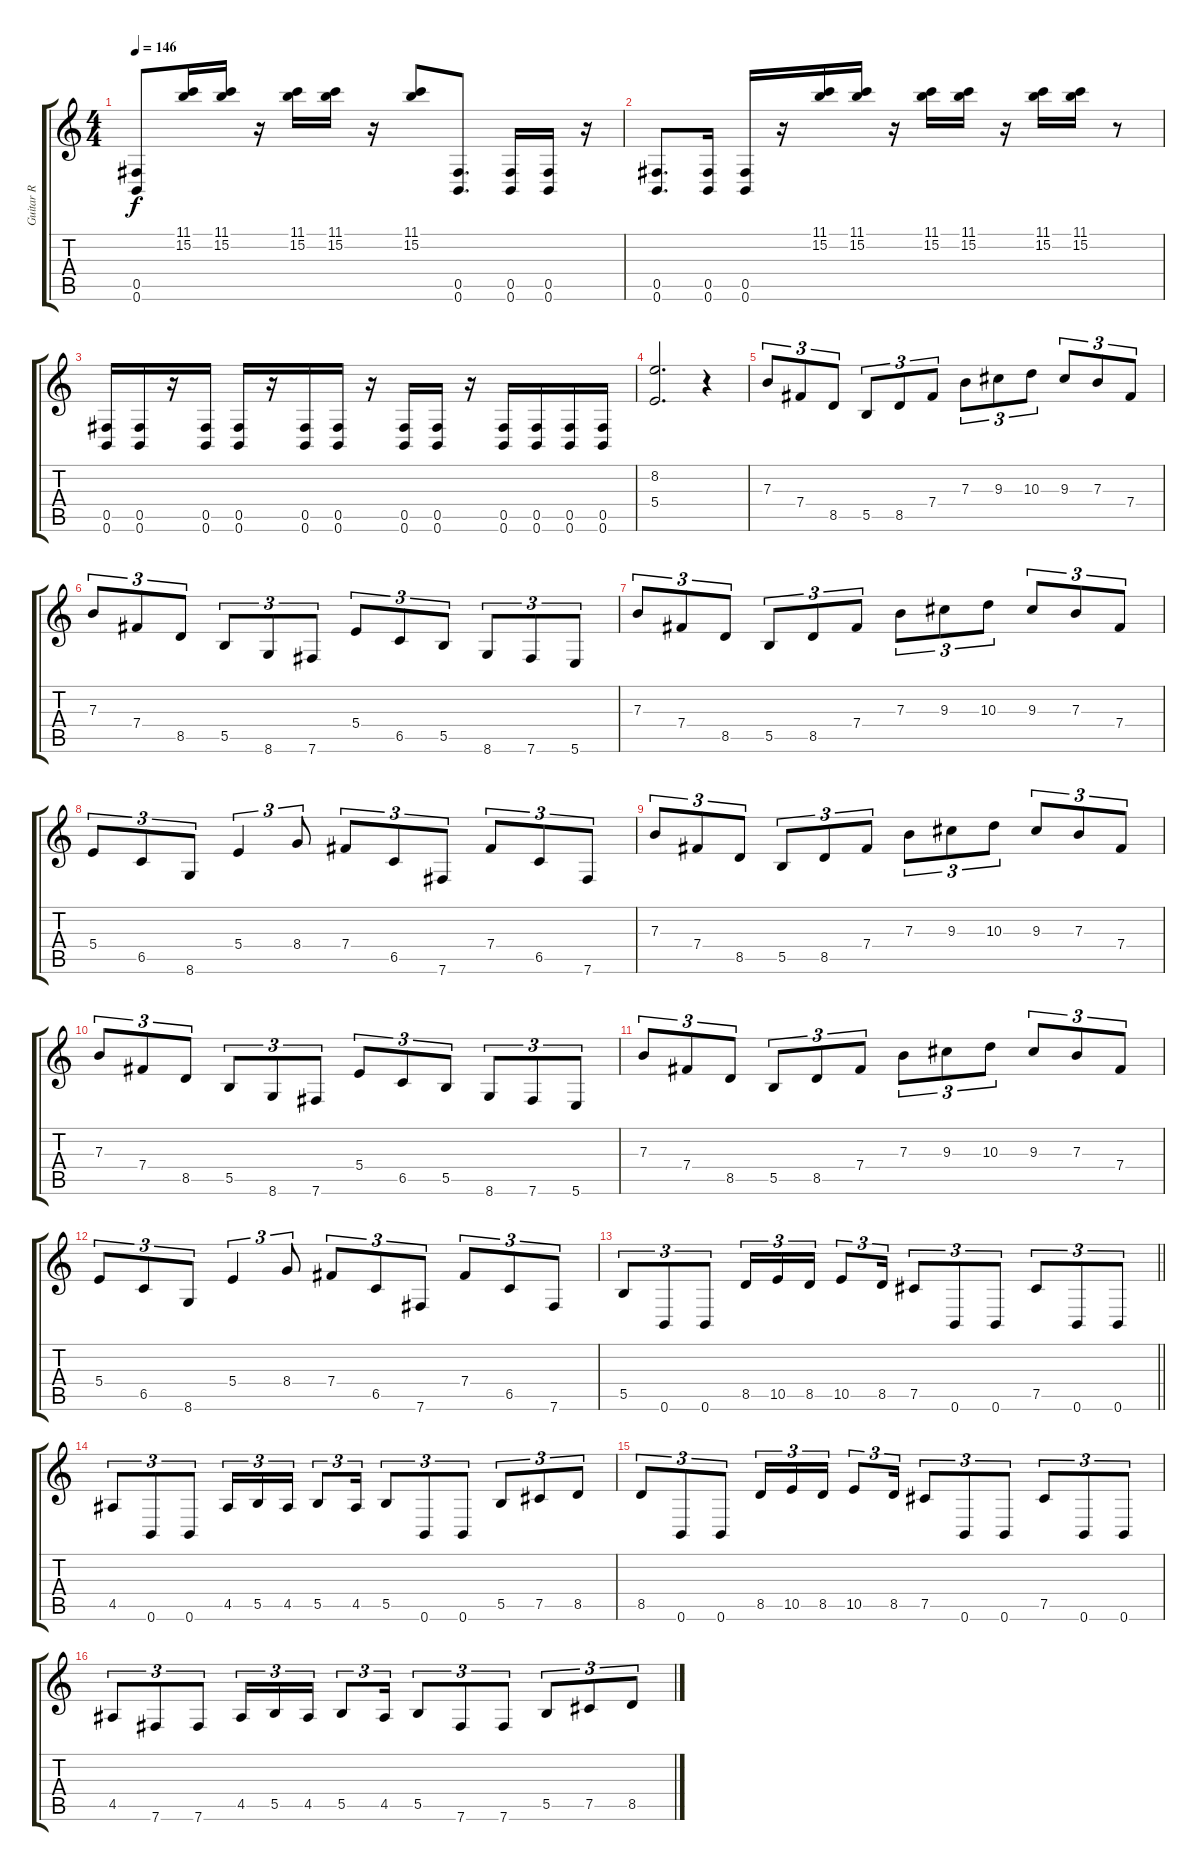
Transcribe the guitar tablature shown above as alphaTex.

\track ("Guitar R" "Guitar R") {instrument distortionguitar}
\staff {score tabs}
\tuning (Db4 Ab3 E3 B2 Gb2 B1) {hide}
\ts (4 4)
\tempo 146
\clef g2
\ks c
(0.5 0.6).8{dy f} (11.1 15.2).16 (11.1 15.2).16 r.16 (11.1 15.2).16 (11.1 15.2).16 r.16 (11.1 15.2).8 (0.5 0.6).8{d} (0.5 0.6).16 (0.5 0.6).16 r.16 |
(0.5 0.6).8{d} (0.5 0.6).16 (0.5 0.6).16 r.16 (11.1 15.2).16 (11.1 15.2).16 r.16 (11.1 15.2).16 (11.1 15.2).16 r.16 (11.1 15.2).16 (11.1 15.2).16 r.8 |
(0.5 0.6).16 (0.5 0.6).16 r.16 (0.5 0.6).16 (0.5 0.6).16 r.16 (0.5 0.6).16 (0.5 0.6).16 r.16 (0.5 0.6).16 (0.5 0.6).16 r.16 (0.5 0.6).16 (0.5 0.6).16 (0.5 0.6).16 (0.5 0.6).16 |
(8.2 5.4).2{d} r.4 |
7.3.8{tu (3 2)} 7.4.8{tu (3 2)} 8.5.8{tu (3 2)} 5.5.8{tu (3 2)} 8.5.8{tu (3 2)} 7.4.8{tu (3 2)} 7.3.8{tu (3 2)} 9.3.8{tu (3 2)} 10.3.8{tu (3 2)} 9.3.8{tu (3 2)} 7.3.8{tu (3 2)} 7.4.8{tu (3 2)} |
7.3.8{tu (3 2)} 7.4.8{tu (3 2)} 8.5.8{tu (3 2)} 5.5.8{tu (3 2)} 8.6.8{tu (3 2)} 7.6.8{tu (3 2)} 5.4.8{tu (3 2)} 6.5.8{tu (3 2)} 5.5.8{tu (3 2)} 8.6.8{tu (3 2)} 7.6.8{tu (3 2)} 5.6.8{tu (3 2)} |
7.3.8{tu (3 2)} 7.4.8{tu (3 2)} 8.5.8{tu (3 2)} 5.5.8{tu (3 2)} 8.5.8{tu (3 2)} 7.4.8{tu (3 2)} 7.3.8{tu (3 2)} 9.3.8{tu (3 2)} 10.3.8{tu (3 2)} 9.3.8{tu (3 2)} 7.3.8{tu (3 2)} 7.4.8{tu (3 2)} |
5.4.8{tu (3 2)} 6.5.8{tu (3 2)} 8.6.8{tu (3 2)} 5.4.4{tu (3 2)} 8.4.8{tu (3 2)} 7.4.8{tu (3 2)} 6.5.8{tu (3 2)} 7.6.8{tu (3 2)} 7.4.8{tu (3 2)} 6.5.8{tu (3 2)} 7.6.8{tu (3 2)} |
7.3.8{tu (3 2)} 7.4.8{tu (3 2)} 8.5.8{tu (3 2)} 5.5.8{tu (3 2)} 8.5.8{tu (3 2)} 7.4.8{tu (3 2)} 7.3.8{tu (3 2)} 9.3.8{tu (3 2)} 10.3.8{tu (3 2)} 9.3.8{tu (3 2)} 7.3.8{tu (3 2)} 7.4.8{tu (3 2)} |
7.3.8{tu (3 2)} 7.4.8{tu (3 2)} 8.5.8{tu (3 2)} 5.5.8{tu (3 2)} 8.6.8{tu (3 2)} 7.6.8{tu (3 2)} 5.4.8{tu (3 2)} 6.5.8{tu (3 2)} 5.5.8{tu (3 2)} 8.6.8{tu (3 2)} 7.6.8{tu (3 2)} 5.6.8{tu (3 2)} |
7.3.8{tu (3 2)} 7.4.8{tu (3 2)} 8.5.8{tu (3 2)} 5.5.8{tu (3 2)} 8.5.8{tu (3 2)} 7.4.8{tu (3 2)} 7.3.8{tu (3 2)} 9.3.8{tu (3 2)} 10.3.8{tu (3 2)} 9.3.8{tu (3 2)} 7.3.8{tu (3 2)} 7.4.8{tu (3 2)} |
5.4.8{tu (3 2)} 6.5.8{tu (3 2)} 8.6.8{tu (3 2)} 5.4.4{tu (3 2)} 8.4.8{tu (3 2)} 7.4.8{tu (3 2)} 6.5.8{tu (3 2)} 7.6.8{tu (3 2)} 7.4.8{tu (3 2)} 6.5.8{tu (3 2)} 7.6.8{tu (3 2)} |
\barLineRight lightlight
5.5.8{tu (3 2)} 0.6.8{tu (3 2)} 0.6.8{tu (3 2)} 8.5.16{tu (3 2)} 10.5.16{tu (3 2)} 8.5.16{tu (3 2)} 10.5.8{tu (3 2)} 8.5.16{tu (3 2)} 7.5.8{tu (3 2)} 0.6.8{tu (3 2)} 0.6.8{tu (3 2)} 7.5.8{tu (3 2)} 0.6.8{tu (3 2)} 0.6.8{tu (3 2)} |
4.5.8{tu (3 2)} 0.6.8{tu (3 2)} 0.6.8{tu (3 2)} 4.5.16{tu (3 2)} 5.5.16{tu (3 2)} 4.5.16{tu (3 2)} 5.5.8{tu (3 2)} 4.5.16{tu (3 2)} 5.5.8{tu (3 2)} 0.6.8{tu (3 2)} 0.6.8{tu (3 2)} 5.5.8{tu (3 2)} 7.5.8{tu (3 2)} 8.5.8{tu (3 2)} |
8.5.8{tu (3 2)} 0.6.8{tu (3 2)} 0.6.8{tu (3 2)} 8.5.16{tu (3 2)} 10.5.16{tu (3 2)} 8.5.16{tu (3 2)} 10.5.8{tu (3 2)} 8.5.16{tu (3 2)} 7.5.8{tu (3 2)} 0.6.8{tu (3 2)} 0.6.8{tu (3 2)} 7.5.8{tu (3 2)} 0.6.8{tu (3 2)} 0.6.8{tu (3 2)} |
4.5.8{tu (3 2)} 7.6.8{tu (3 2)} 7.6.8{tu (3 2)} 4.5.16{tu (3 2)} 5.5.16{tu (3 2)} 4.5.16{tu (3 2)} 5.5.8{tu (3 2)} 4.5.16{tu (3 2)} 5.5.8{tu (3 2)} 7.6.8{tu (3 2)} 7.6.8{tu (3 2)} 5.5.8{tu (3 2)} 7.5.8{tu (3 2)} 8.5.8{tu (3 2)}
